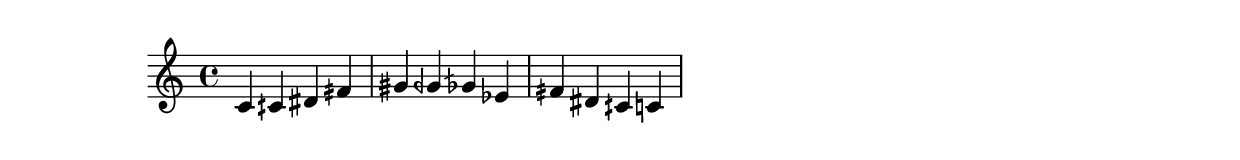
% DO NOT EDIT this file manually; it is automatically
% generated from Documentation/snippets/new
% Make any changes in Documentation/snippets/new/
% and then run scripts/auxiliar/makelsr.py
%
% This file is in the public domain.
%% Note: this file works from version 2.14.0
\version "2.14.0"

\header {
%% Translation of GIT committish: 6977ddc9a3b63ea810eaecb864269c7d847ccf98
  texidoces = "
El «Makam» es un tipo de melodía de Turquía que
utiliza alteraciones microtonales de 1/9 de tono.  Consulte el
archivo de inicio @file{makam.ly} (véase el 'Manual de
aprendizaje @version{}, 4.6.3 Otras fuentes de información' para
averiguar la situación de este archivo) para ver detalles de los
nombres de las notas y las alteraciones.

"
  doctitlees = "Ejemplo de «Makam»"



%% Translation of GIT committish: 0a868be38a775ecb1ef935b079000cebbc64de40
  texidocde = "
Makam ist eine türkische Melodie, in der 1/9-Tonabstände
eingesetzt werden.  Sehen Sie sich die Initialisierungsdatei
@file{makam.ly} für weiter Information zu Tonhöhenbezeichnungen
und Alterationen an (siehe
Handbuch zum Lernen @version{}, 4.6.3 Weitere Information zu
Hinweisen, wo diese Datei gespeichert ist)."

  doctitlede = "Makam-Beispiel"

%% Translation of GIT committish: 4ab2514496ac3d88a9f3121a76f890c97cedcf4e
  texidocfr = "
Le « makam » est une forme de mélodie turque qui utilise des altérations
d'un neuvième de ton.  Consultez le fichier d'initialisation
@file{makam.ly} pour plus de détails sur les hauteurs et altérations
utilisées (voir le chapitre 4.6.3 - Autres sources d'information du
manuel d'initiation pour le localiser).

"
  doctitlefr = "Exemple de musique « Makam »"

  lsrtags = "pitches, world-music"
  texidoc = "
Makam is a type of melody from Turkey using 1/9th-tone microtonal
alterations.  Consult the initialization file @samp{ly/makam.ly} for
details of pitch names and alterations.

"
  doctitle = "Makam example"
} % begin verbatim


% Initialize makam settings
\include "makam.ly"

\relative c' {
  \set Staff.keySignature = #`((6 . ,(- KOMA)) (3 . ,BAKIYE))
  c4 cc db fk
  gbm4 gfc gfb efk
  fk4 db cc c
}
